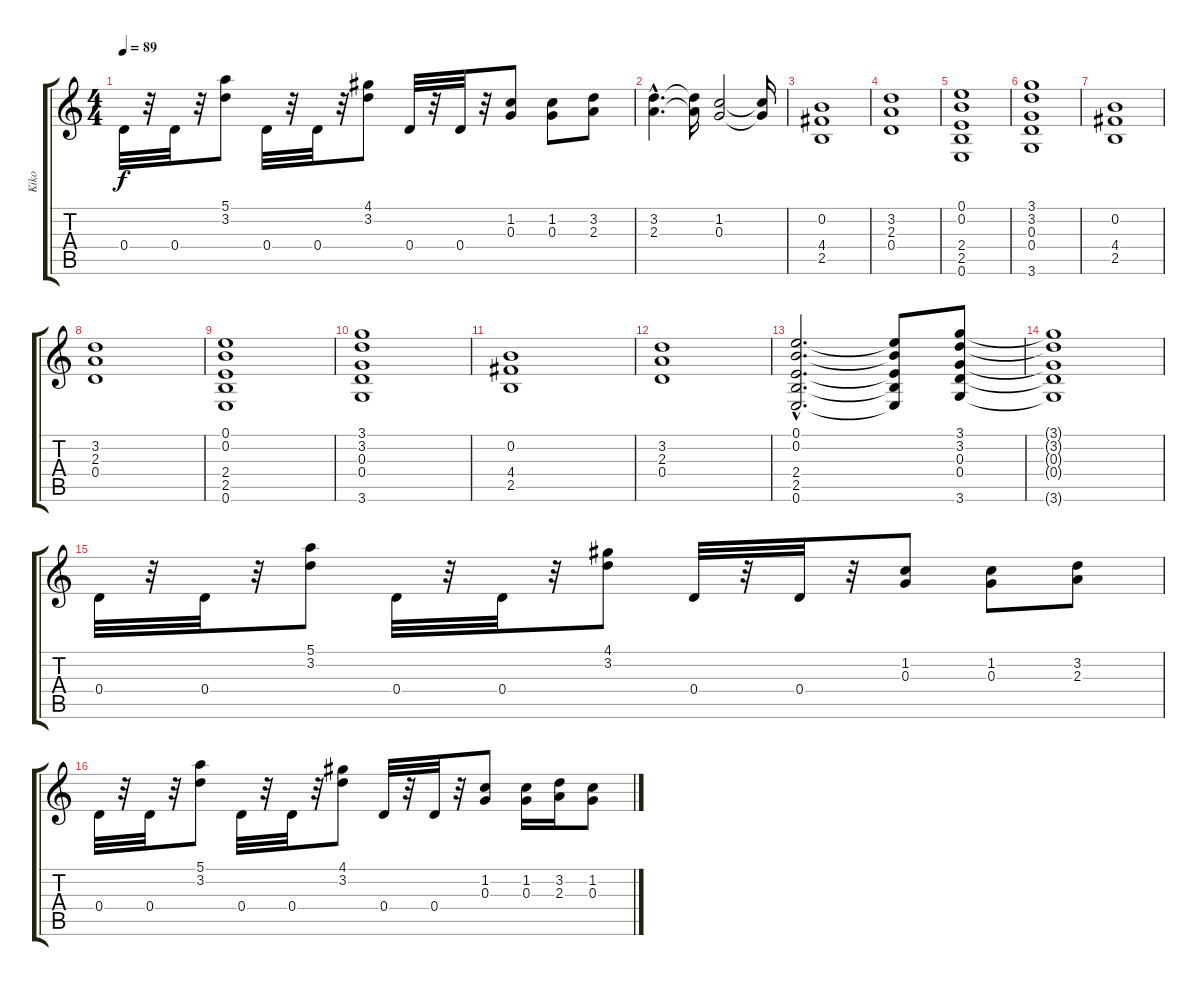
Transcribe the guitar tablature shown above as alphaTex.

\track ("Kiko" "Kiko") {instrument distortionguitar}
\staff {score tabs}
\tuning (E4 B3 G3 D3 A2 E2) {hide}
\ts (4 4)
\tempo 89
\clef g2
\ks c
0.4.32{dy f} r.32 0.4.32 r.32 (5.1 3.2).8 0.4.32 r.32 0.4.32 r.32 (4.1 3.2).8 0.4.32 r.32 0.4.32 r.32 (1.2 0.3).8 (1.2 0.3).8 (3.2 2.3).8 |
(3.2{hac} 2.3{hac}).4{d} (3.2{t} 2.3{t}).16 (1.2 0.3).2 (1.2{t} 0.3{t}).16 |
(0.2 4.4 2.5).1 |
(3.2 2.3 0.4).1 |
(0.1 0.2 2.4 2.5 0.6).1 |
(3.1 3.2 0.3 0.4 3.6).1 |
(0.2 4.4 2.5).1 |
(3.2 2.3 0.4).1 |
(0.1 0.2 2.4 2.5 0.6).1 |
(3.1 3.2 0.3 0.4 3.6).1 |
(0.2 4.4 2.5).1 |
(3.2 2.3 0.4).1 |
(0.1{hac} 0.2{hac} 2.4{hac} 2.5{hac} 0.6{hac}).2{d} (0.1{t} 0.2{t} 2.4{t} 2.5{t} 0.6{t}).8 (3.1 3.2 0.3 0.4 3.6).8 |
(3.1{t} 3.2{t} 0.3{t} 0.4{t} 3.6{t}).1 |
0.4.32 r.32 0.4.32 r.32 (5.1 3.2).8 0.4.32 r.32 0.4.32 r.32 (4.1 3.2).8 0.4.32 r.32 0.4.32 r.32 (1.2 0.3).8 (1.2 0.3).8 (3.2 2.3).8 |
0.4.32 r.32 0.4.32 r.32 (5.1 3.2).8 0.4.32 r.32 0.4.32 r.32 (4.1 3.2).8 0.4.32 r.32 0.4.32 r.32 (1.2 0.3).8 (1.2 0.3).16 (3.2 2.3).16 (1.2 0.3).8
